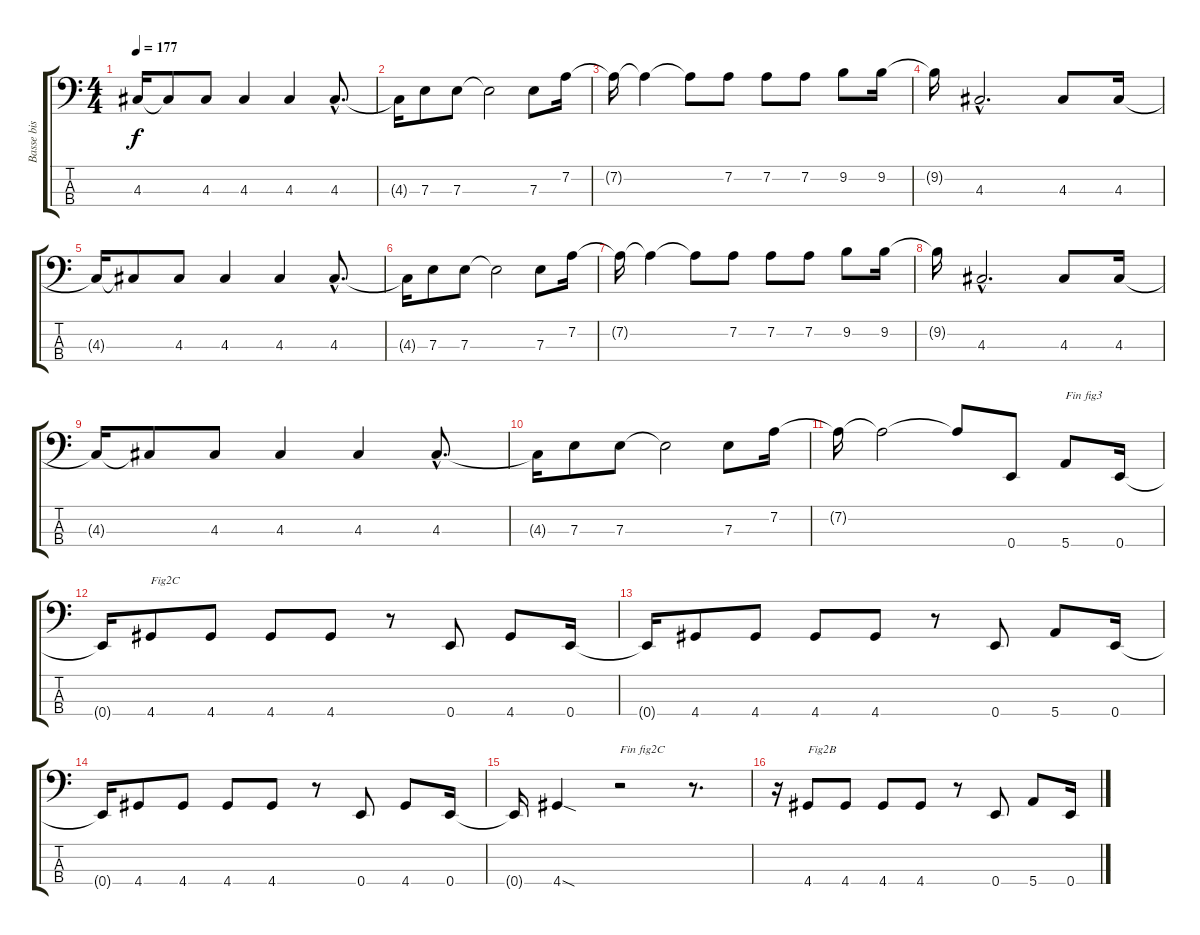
\track ("Basse bis" "Basse bis") {instrument synthbass2}
\staff {score tabs}
\tuning (G2 D2 A1 E1) {hide}
\ts (4 4)
\tempo 177
\clef f4
\ks c
4.3{t}.16{dy f} 4.3{t}.8 4.3.8 4.3.4 4.3.4 4.3{hac}.8{d} |
4.3{t}.16 7.3.8 7.3.8 7.3{t}.2 7.3.8 7.2.16 |
7.2{t}.16 7.2{t}.4 7.2{t}.8 7.2.8 7.2.8 7.2.8 9.2.8 9.2.16 |
9.2{t}.16 4.3{hac}.2{d} 4.3.8 4.3.16 |
4.3{t}.16 4.3{t}.8 4.3.8 4.3.4 4.3.4 4.3{hac}.8{d} |
4.3{t}.16 7.3.8 7.3.8 7.3{t}.2 7.3.8 7.2.16 |
7.2{t}.16 7.2{t}.4 7.2{t}.8 7.2.8 7.2.8 7.2.8 9.2.8 9.2.16 |
9.2{t}.16 4.3{hac}.2{d} 4.3.8 4.3.16 |
4.3{t}.16 4.3{t}.8 4.3.8 4.3.4 4.3.4 4.3{hac}.8{d} |
4.3{t}.16 7.3.8 7.3.8 7.3{t}.2 7.3.8 7.2.16 |
7.2{t}.16 7.2{t}.2 7.2{t}.8 0.4.8 5.4.8{txt "Fin fig3"} 0.4.16 |
0.4{t}.16 4.4.8{txt "Fig2C"} 4.4.8 4.4.8 4.4.8 r.8 0.4.8 4.4.8 0.4.16 |
0.4{t}.16 4.4.8 4.4.8 4.4.8 4.4.8 r.8 0.4.8 5.4.8 0.4.16 |
0.4{t}.16 4.4.8 4.4.8 4.4.8 4.4.8 r.8 0.4.8 4.4.8 0.4.16 |
0.4{t}.16 4.4{sod}.4 r.2{txt "Fin fig2C"} r.8{d} |
r.16 4.4.8{txt "Fig2B"} 4.4.8 4.4.8 4.4.8 r.8 0.4.8 5.4.8 0.4.16
